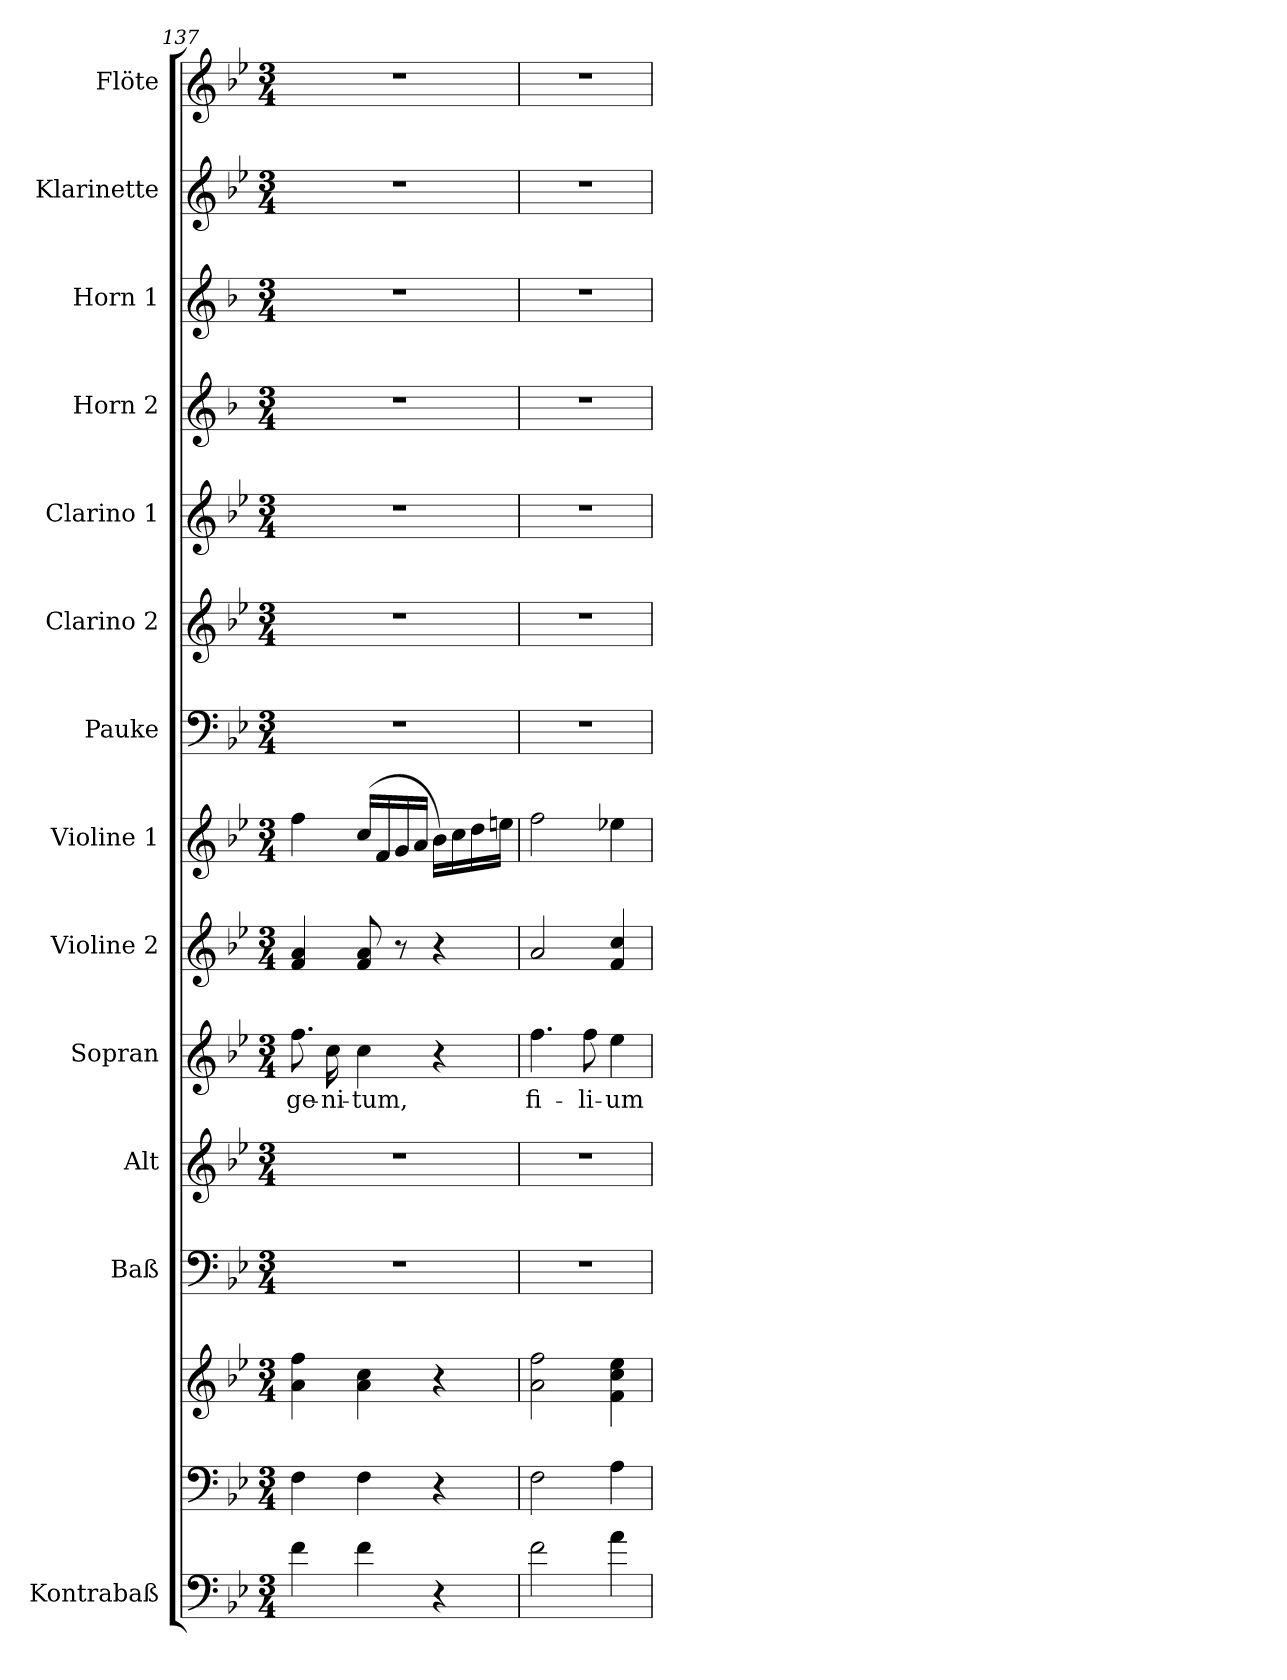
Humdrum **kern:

**kern	**kern	**kern	**kern	**kern	**kern	**text	**kern	**kern	**kern	**kern	**kern	**kern	**kern	**kern	**kern
*part14	*part13	*part13	*part12	*part11	*part10	*part10	*part9	*part8	*part7	*part6	*part5	*part4	*part3	*part2	*part1
*staff15	*staff14	*staff13	*staff12	*staff11	*staff10	*staff10	*staff9	*staff8	*staff7	*staff6	*staff5	*staff4	*staff3	*staff2	*staff1
*I"Kontrabaß	*	*	*I"Baß	*I"Alt	*I"Sopran	*	*I"Violine 2	*I"Violine 1	*I"Pauke	*I"Clarino 2	*I"Clarino 1	*I"Horn 2	*I"Horn 1	*I"Klarinette	*I"Flöte
*I'Kb	*	*	*I'Baß	*I'Alt	*I'Sop	*	*I'Vln. 2	*I'Vln. 1	*I'Pk.	*	*	*I'Hrn. 2	*I'Hrn. 1	*	*I'Fl.
*clefF4	*clefF4	*clefG2	*clefF4	*clefG2	*clefG2	*	*clefG2	*clefG2	*clefF4	*clefG2	*clefG2	*clefG2	*clefG2	*clefG2	*clefG2
*ITrd7c12	*	*	*	*	*	*	*	*	*	*ITrd7c12	*ITrd7c12	*ITrd4c7	*ITrd4c7	*	*
*k[b-e-]	*k[b-e-]	*k[b-e-]	*k[b-e-]	*k[b-e-]	*k[b-e-]	*	*k[b-e-]	*k[b-e-]	*k[b-e-]	*k[b-e-]	*k[b-e-]	*k[b-e-]	*k[b-e-]	*k[b-e-]	*k[b-e-]
*B-:	*B-:	*B-:	*B-:	*B-:	*B-:	*	*B-:	*B-:	*B-:	*B-:	*B-:	*B-:	*B-:	*B-:	*B-:
*M3/4	*M3/4	*M3/4	*M3/4	*M3/4	*M3/4	*	*M3/4	*M3/4	*M3/4	*M3/4	*M3/4	*M3/4	*M3/4	*M3/4	*M3/4
=137	=137	=137	=137	=137	=137	=137	=137	=137	=137	=137	=137	=137	=137	=137	=137
!	!	!	!	!	!	!LO:LY:b	!	!	!	!	!	!	!	!	!
4F\	4F\	4a\ 4ff\	2.r	2.r	8.ff\	-ge-	4f/ 4a/	4ff\	2.r	2.r	2.r	2.r	2.r	2.r	2.r
!	!	!	!	!	!	!LO:LY:b	!	!	!	!	!	!	!	!	!
.	.	.	.	.	16cc\	-ni-	.	.	.	.	.	.	.	.	.
!	!	!	!	!	!	!LO:LY:b	!	!	!	!	!	!	!	!	!
4F\	4F\	4a\ 4cc\	.	.	4cc\	-tum,	8f/ 8a/	(<16cc/LL	.	.	.	.	.	.	.
.	.	.	.	.	.	.	.	16f/	.	.	.	.	.	.	.
.	.	.	.	.	.	.	8r	16g/	.	.	.	.	.	.	.
.	.	.	.	.	.	.	.	16a/JJ	.	.	.	.	.	.	.
4r	4r	4r	.	.	4r	.	4r	16b-\LL)	.	.	.	.	.	.	.
.	.	.	.	.	.	.	.	16cc\	.	.	.	.	.	.	.
.	.	.	.	.	.	.	.	16dd\	.	.	.	.	.	.	.
.	.	.	.	.	.	.	.	16een\JJ	.	.	.	.	.	.	.
!!LO:PB:g=z
=138	=138	=138	=138	=138	=138	=138	=138	=138	=138	=138	=138	=138	=138	=138	=138
!	!	!	!	!	!	!LO:LY:b	!	!	!	!	!	!	!	!	!
2F\	2F\	2a\ 2ff\	2.r	2.r	4.ff\	fi-	2a/	2ff\	2.r	2.r	2.r	2.r	2.r	2.r	2.r
!	!	!	!	!	!	!LO:LY:b	!	!	!	!	!	!	!	!	!
.	.	.	.	.	8ff\	-li-	.	.	.	.	.	.	.	.	.
!	!	!	!	!	!	!LO:LY:b	!	!	!	!	!	!	!	!	!
4A\	4A\	4f\ 4cc\ 4ee-\	.	.	4ee-\	-um	4f/ 4cc/	4ee-X\	.	.	.	.	.	.	.
=	=	=	=	=	=	=	=	=	=	=	=	=	=	=	=
*-	*-	*-	*-	*-	*-	*-	*-	*-	*-	*-	*-	*-	*-	*-	*-
